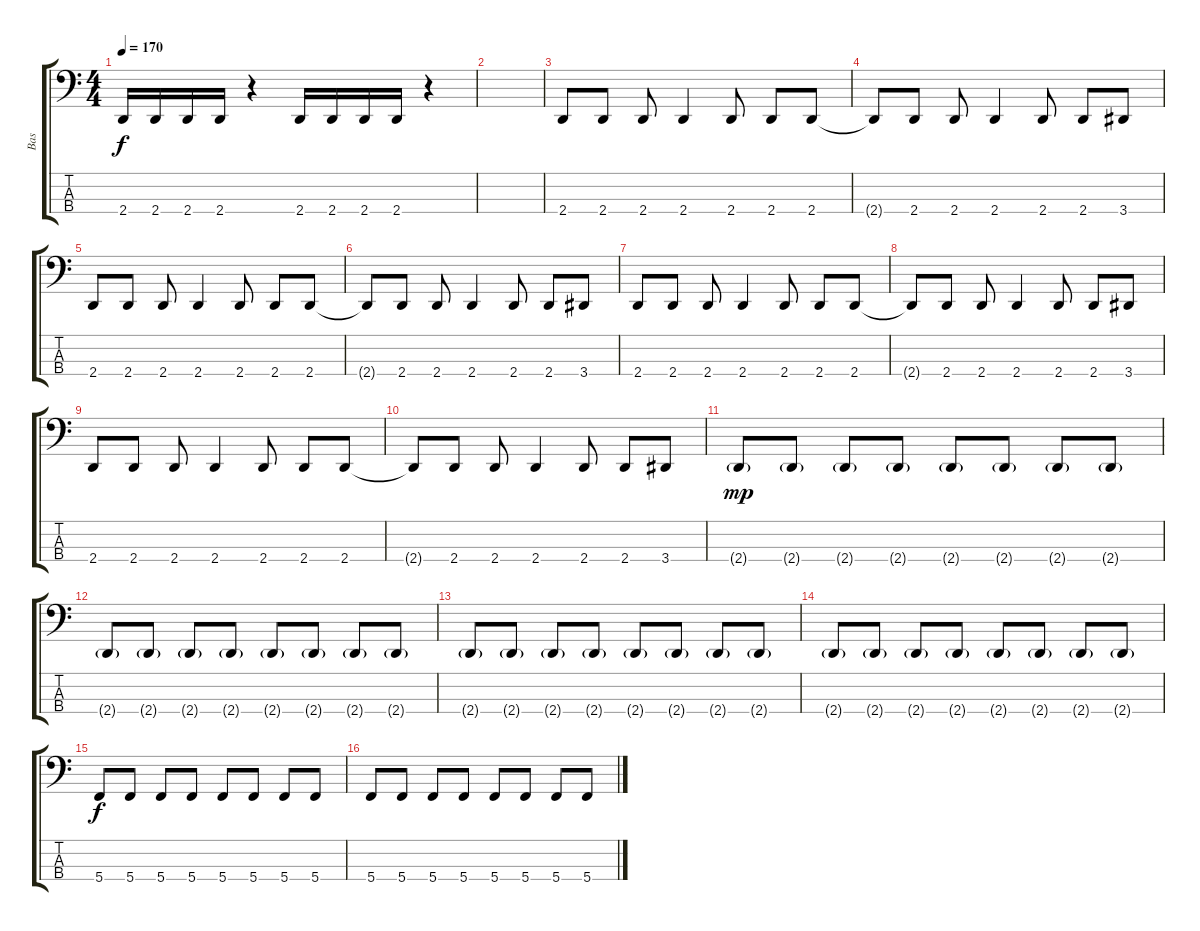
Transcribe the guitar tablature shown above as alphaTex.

\track ("Bas" "Bas") {instrument electricbassfinger}
\staff {score tabs}
\tuning (Eb2 Bb1 F1 C1) {hide}
\ts (4 4)
\tempo 170
\clef f4
\ks c
2.4.16{dy f} 2.4.16 2.4.16 2.4.16 r.4 2.4.16 2.4.16 2.4.16 2.4.16 r.4 |
|
2.4.8{volume 12} 2.4.8 2.4.8 2.4.4 2.4.8 2.4.8 2.4.8 |
2.4{t}.8 2.4.8 2.4.8 2.4.4 2.4.8 2.4.8 3.4.8 |
2.4.8 2.4.8 2.4.8 2.4.4 2.4.8 2.4.8 2.4.8 |
2.4{t}.8 2.4.8 2.4.8 2.4.4 2.4.8 2.4.8 3.4.8 |
2.4.8{volume 12} 2.4.8 2.4.8 2.4.4 2.4.8 2.4.8 2.4.8 |
2.4{t}.8 2.4.8 2.4.8 2.4.4 2.4.8 2.4.8 3.4.8 |
2.4.8 2.4.8 2.4.8 2.4.4 2.4.8 2.4.8 2.4.8 |
2.4{t}.8 2.4.8 2.4.8 2.4.4 2.4.8 2.4.8 3.4.8 |
2.4{g}.8{dy mp} 2.4{g}.8 2.4{g}.8 2.4{g}.8 2.4{g}.8 2.4{g}.8 2.4{g}.8 2.4{g}.8 |
2.4{g}.8 2.4{g}.8 2.4{g}.8 2.4{g}.8 2.4{g}.8 2.4{g}.8 2.4{g}.8 2.4{g}.8 |
2.4{g}.8 2.4{g}.8 2.4{g}.8 2.4{g}.8 2.4{g}.8 2.4{g}.8 2.4{g}.8 2.4{g}.8 |
2.4{g}.8 2.4{g}.8 2.4{g}.8 2.4{g}.8 2.4{g}.8 2.4{g}.8 2.4{g}.8 2.4{g}.8 |
5.4.8{dy f} 5.4.8 5.4.8 5.4.8 5.4.8 5.4.8 5.4.8 5.4.8 |
5.4.8 5.4.8 5.4.8 5.4.8 5.4.8 5.4.8 5.4.8 5.4.8
